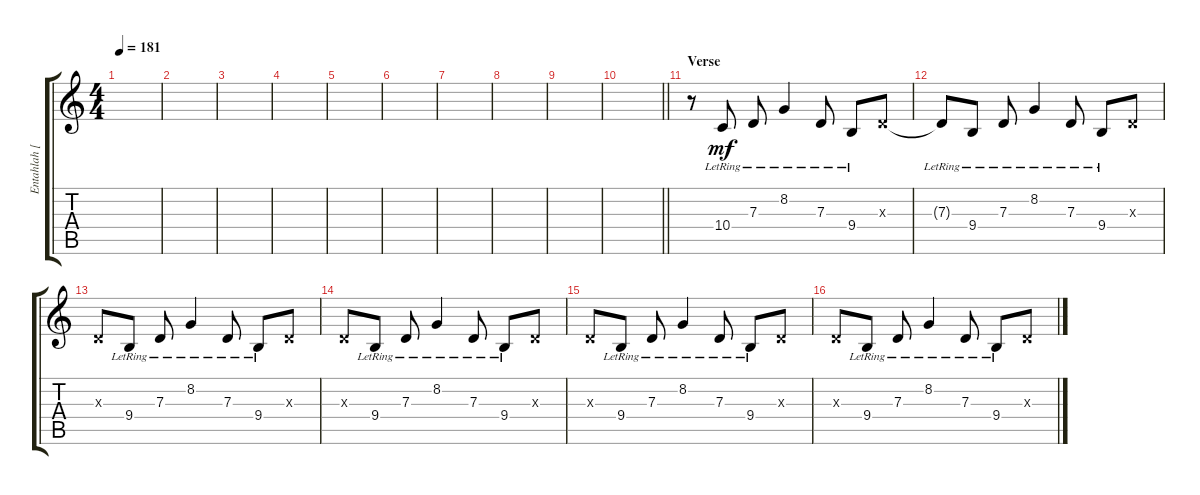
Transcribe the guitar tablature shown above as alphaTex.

\track ("Entahlah [Added]" "Entahlah [") {instrument acousticgrandpiano}
\staff {score tabs}
\tuning (E4 B3 G3 D3 A2 E2) {hide}
\ts (4 4)
\tempo 181
\clef g2
\ks c
|
|
|
|
|
|
|
|
|
\barLineRight lightlight
|
\section ("" "Verse")
r.8 10.4{lr}.8{dy mf} 7.3{lr}.8 8.2{lr}.4 7.3{lr}.8 9.4{lr}.8 7.3{x}.8 |
7.3{lr t}.8 9.4{lr}.8 7.3{lr}.8 8.2{lr}.4 7.3{lr}.8 9.4{lr}.8 7.3{x}.8 |
7.3{x}.8 9.4{lr}.8 7.3{lr}.8 8.2{lr}.4 7.3{lr}.8 9.4{lr}.8 7.3{x}.8 |
7.3{x}.8 9.4{lr}.8 7.3{lr}.8 8.2{lr}.4 7.3{lr}.8 9.4{lr}.8 7.3{x}.8 |
7.3{x}.8 9.4{lr}.8 7.3{lr}.8 8.2{lr}.4 7.3{lr}.8 9.4{lr}.8 7.3{x}.8 |
7.3{x}.8 9.4{lr}.8 7.3{lr}.8 8.2{lr}.4 7.3{lr}.8 9.4{lr}.8 7.3{x}.8
